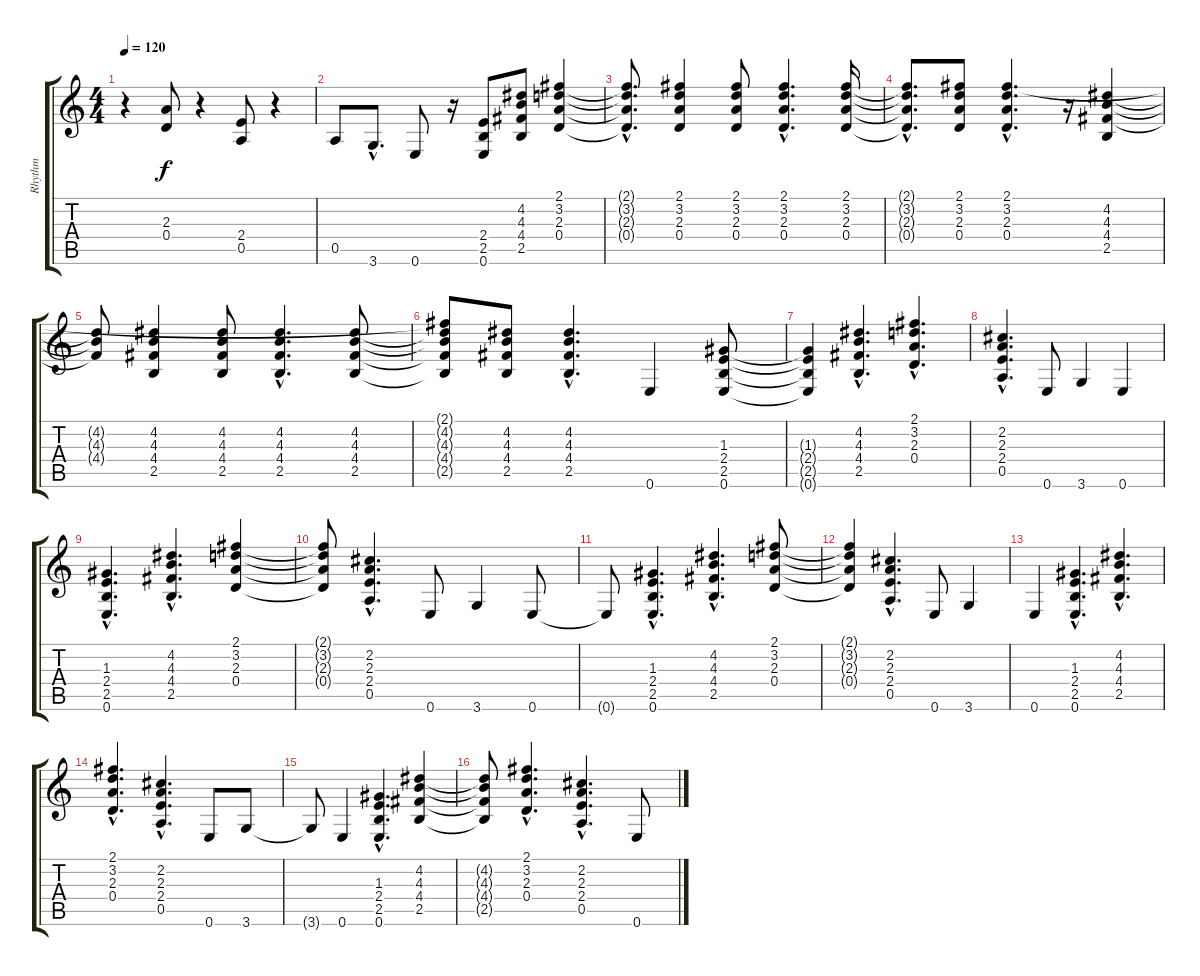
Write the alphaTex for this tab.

\track ("Rhythm" "Rhythm") {instrument distortionguitar}
\staff {score tabs}
\tuning (E4 B3 G3 D3 A2 E2) {hide}
\ts (4 4)
\tempo 120
\clef g2
\ks c
r.4{dy f} (2.3 0.4).8 r.4 (2.4 0.5).8 r.4 |
0.5.8 3.6{hac}.8{d} 0.6.8 r.16 (2.4 2.5 0.6).8 (4.2 4.3 4.4 2.5).8 (2.1 3.2 2.3 0.4).4 |
(2.1{hac t} 3.2{hac t} 2.3{hac t} 0.4{hac t}).8{d} (2.1 3.2 2.3 0.4).4 (2.1 3.2 2.3 0.4).8 (2.1{hac} 3.2{hac} 2.3{hac} 0.4{hac}).4{d} (2.1 3.2 2.3 0.4).16 |
(2.1{hac t} 3.2{hac t} 2.3{hac t} 0.4{hac t}).8{d} (2.1 3.2 2.3 0.4).8 (2.1{hac} 3.2{hac} 2.3{hac} 0.4{hac}).4{d} r.16 (4.2 4.3 4.4 2.5).4 |
(4.2{t} 4.3{t} 4.4{t}).8 (4.2 4.3 4.4 2.5).4 (4.2 4.3 4.4 2.5).8 (4.2{hac} 4.3{hac} 4.4{hac} 2.5{hac}).4{d} (4.2 4.3 4.4 2.5).8 |
(2.1{t} 4.2{t} 4.3{t} 4.4{t} 2.5{t}).8 (4.2 4.3 4.4 2.5).8 (4.2{hac} 4.3{hac} 4.4{hac} 2.5{hac}).4{d} 0.6.4 (1.3 2.4 2.5 0.6).8 |
(1.3{t} 2.4{t} 2.5{t} 0.6{t}).4 (4.2{hac} 4.3{hac} 4.4{hac} 2.5{hac}).4{d} (2.1{hac} 3.2{hac} 2.3{hac} 0.4{hac}).4{d} |
(2.2{hac} 2.3{hac} 2.4{hac} 0.5{hac}).4{d} 0.6.8 3.6.4 0.6.4 |
(1.3{hac} 2.4{hac} 2.5{hac} 0.6{hac}).4{d} (4.2{hac} 4.3{hac} 4.4{hac} 2.5{hac}).4{d} (2.1 3.2 2.3 0.4).4 |
(2.1{t} 3.2{t} 2.3{t} 0.4{t}).8 (2.2{hac} 2.3{hac} 2.4{hac} 0.5{hac}).4{d} 0.6.8 3.6.4 0.6.8 |
0.6{t}.8 (1.3{hac} 2.4{hac} 2.5{hac} 0.6{hac}).4{d} (4.2{hac} 4.3{hac} 4.4{hac} 2.5{hac}).4{d} (2.1 3.2 2.3 0.4).8 |
(2.1{t} 3.2{t} 2.3{t} 0.4{t}).4 (2.2{hac} 2.3{hac} 2.4{hac} 0.5{hac}).4{d} 0.6.8 3.6.4 |
0.6.4 (1.3{hac} 2.4{hac} 2.5{hac} 0.6{hac}).4{d} (4.2{hac} 4.3{hac} 4.4{hac} 2.5{hac}).4{d} |
(2.1{hac} 3.2{hac} 2.3{hac} 0.4{hac}).4{d} (2.2{hac} 2.3{hac} 2.4{hac} 0.5{hac}).4{d} 0.6.8 3.6.8 |
3.6{t}.8 0.6.4 (1.3{hac} 2.4{hac} 2.5{hac} 0.6{hac}).4{d} (4.2 4.3 4.4 2.5).4 |
(4.2{t} 4.3{t} 4.4{t} 2.5{t}).8 (2.1{hac} 3.2{hac} 2.3{hac} 0.4{hac}).4{d} (2.2{hac} 2.3{hac} 2.4{hac} 0.5{hac}).4{d} 0.6.8
